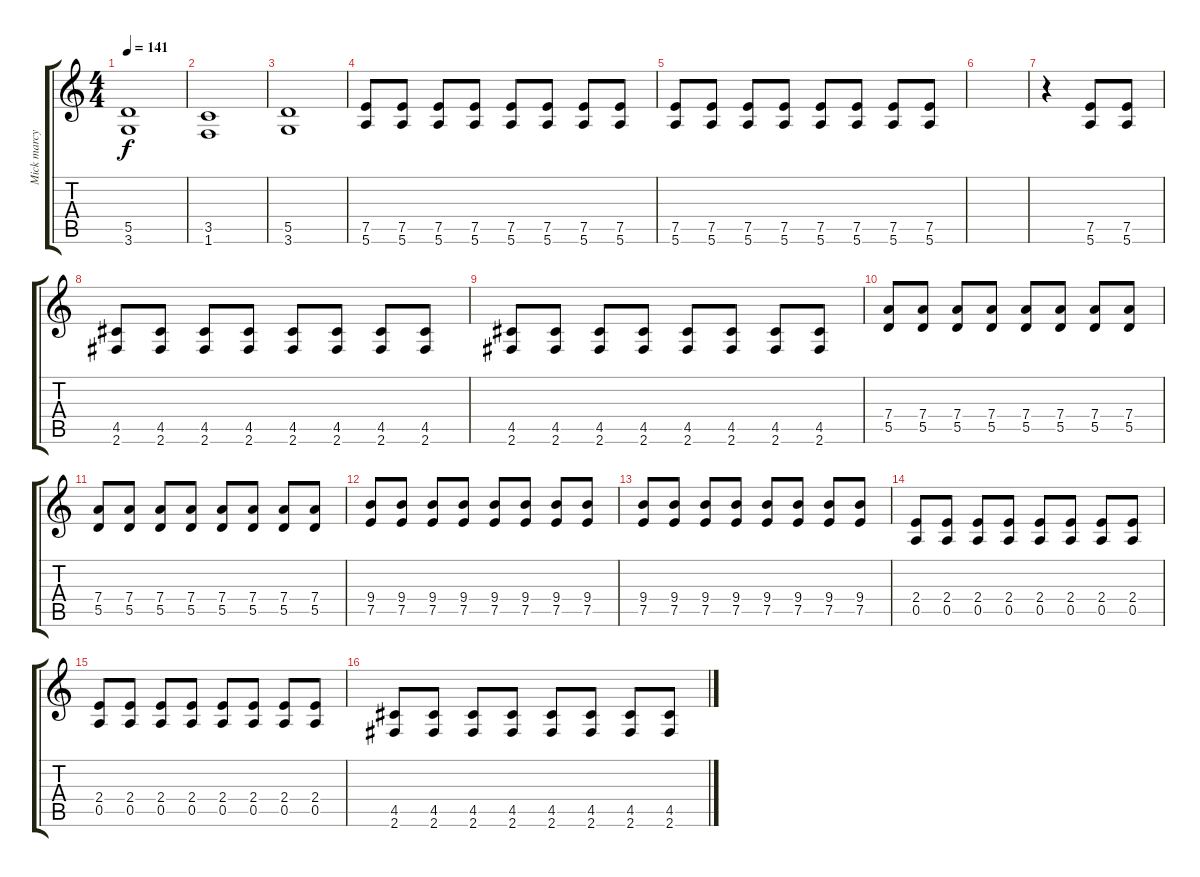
\track ("Mick marcy" "Mick marcy") {instrument distortionguitar}
\staff {score tabs}
\tuning (E4 B3 G3 D3 A2 E2) {hide}
\ts (4 4)
\tempo 141
\clef g2
\ks c
(5.5 3.6).1{dy f} |
(3.5 1.6).1 |
(5.5 3.6).1 |
(7.5 5.6).8 (7.5 5.6).8 (7.5 5.6).8 (7.5 5.6).8 (7.5 5.6).8 (7.5 5.6).8 (7.5 5.6).8 (7.5 5.6).8 |
(7.5 5.6).8 (7.5 5.6).8 (7.5 5.6).8 (7.5 5.6).8 (7.5 5.6).8 (7.5 5.6).8 (7.5 5.6).8 (7.5 5.6).8 |
|
r.4 (7.5 5.6).8 (7.5 5.6).8 |
(4.5 2.6).8 (4.5 2.6).8 (4.5 2.6).8 (4.5 2.6).8 (4.5 2.6).8 (4.5 2.6).8 (4.5 2.6).8 (4.5 2.6).8 |
(4.5 2.6).8 (4.5 2.6).8 (4.5 2.6).8 (4.5 2.6).8 (4.5 2.6).8 (4.5 2.6).8 (4.5 2.6).8 (4.5 2.6).8 |
(7.4 5.5).8 (7.4 5.5).8 (7.4 5.5).8 (7.4 5.5).8 (7.4 5.5).8 (7.4 5.5).8 (7.4 5.5).8 (7.4 5.5).8 |
(7.4 5.5).8 (7.4 5.5).8 (7.4 5.5).8 (7.4 5.5).8 (7.4 5.5).8 (7.4 5.5).8 (7.4 5.5).8 (7.4 5.5).8 |
(9.4 7.5).8 (9.4 7.5).8 (9.4 7.5).8 (9.4 7.5).8 (9.4 7.5).8 (9.4 7.5).8 (9.4 7.5).8 (9.4 7.5).8 |
(9.4 7.5).8 (9.4 7.5).8 (9.4 7.5).8 (9.4 7.5).8 (9.4 7.5).8 (9.4 7.5).8 (9.4 7.5).8 (9.4 7.5).8 |
(2.4 0.5).8 (2.4 0.5).8 (2.4 0.5).8 (2.4 0.5).8 (2.4 0.5).8 (2.4 0.5).8 (2.4 0.5).8 (2.4 0.5).8 |
(2.4 0.5).8 (2.4 0.5).8 (2.4 0.5).8 (2.4 0.5).8 (2.4 0.5).8 (2.4 0.5).8 (2.4 0.5).8 (2.4 0.5).8 |
(4.5 2.6).8 (4.5 2.6).8 (4.5 2.6).8 (4.5 2.6).8 (4.5 2.6).8 (4.5 2.6).8 (4.5 2.6).8 (4.5 2.6).8
